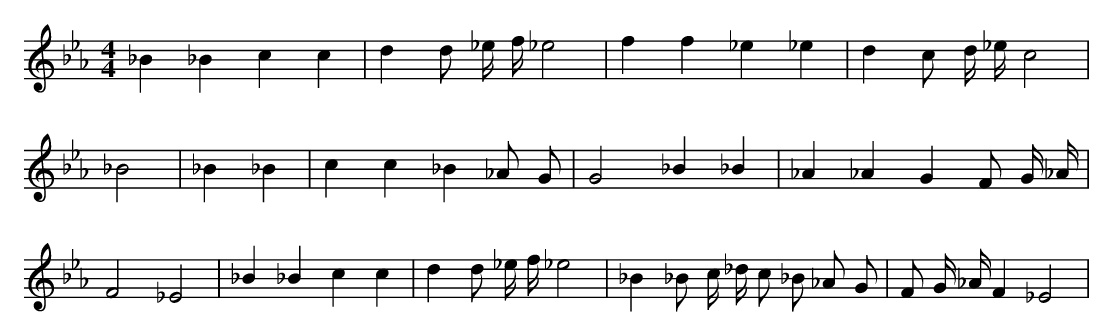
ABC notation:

X:1
M:4/4
L:1/8
K:Eb
_B2 _B2 c2 c2 | d2 d _e/2 f/2 _e4 | f2 f2 _e2 _e2 | d2 c d/2 _e/2 c4 | _B4 | _B2 _B2 | c2 c2 _B2 _A G | G4 _B2 _B2 | _A2 _A2 G2 F G/2 _A/2 | F4 _E4 | _B2 _B2 c2 c2 | d2 d _e/2 f/2 _e4 | _B2 _B c/2 _d/2 c _B _A G | F G/2 _A/2 F2 _E4 |
